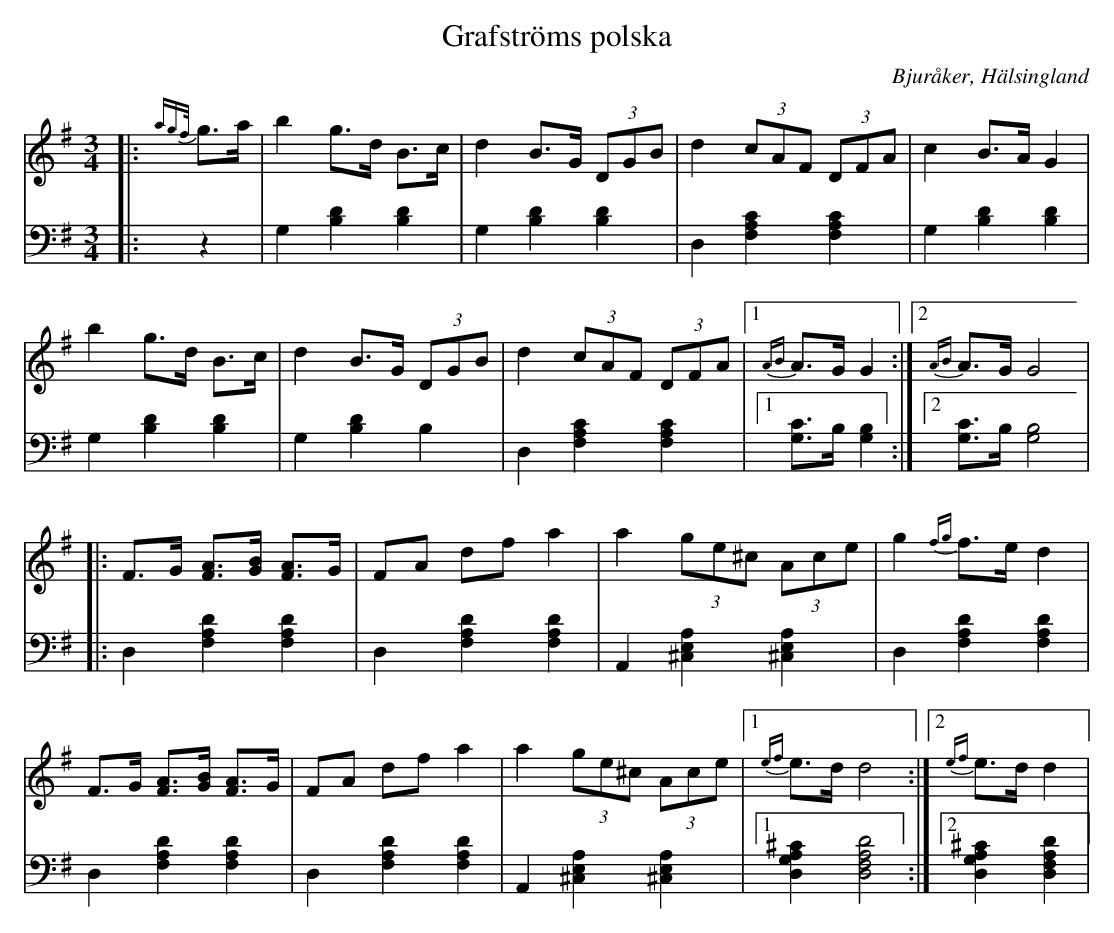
X:1
T: Grafströms polska
O: Bjuråker, Hälsingland
M: 3/4
L: 1/8
K: G
V:1
V:2
V: 1
|:{agf/}g>a|b2 g>d B>c|d2 B>G (3DGB|d2 (3cAF (3DFA|c2 B>A G2|
b2 g>d B>c|d2 B>G (3DGB|d2 (3cAF (3DFA|1 {AB}A>G G2:|2 {AB}A>G G4|
|:F>G [FA]>[GB] [FA]>G |FA df a2 |a2 (3ge^c (3Ace |g2 {fg}f>e d2 |
F>G [FA]>[GB] [FA]>G |FA df a2 |a2 (3ge^c (3Ace |1 {ef}e>d d4:|2 {ef}e>d d2|
V:2 clef=bass
|:z2 | G,2 [B,2D2] [B,2D2]| G,2 [B,2D2] [B,2D2]|D,2 [F,2A,2C2] [F,2A,2C2]| G,2 [B,2D2] [B,2D2]|
G,2 [B,2D2] [B,2D2]|G,2 [B,2D2] B,2|D,2 [F,2A,2C2] [F,2A,2C2]|1 [G,C]>B, [G,2B,2]:|2 [G,C]>B, [G,4B,4]|
|:D,2 [F,2A,2D2] [F,2A,2D2]|D,2 [F,2A,2D2] [F,2A,2D2]| A,,2 [^C,2E,2A,2] [^C,2E,2A,2]|D,2 [F,2A,2D2] [F,2A,2D2] |
D,2 [F,2A,2D2] [F,2A,2D2] | D,2 [F,2A,2D2] [F,2A,2D2] | A,,2 [^C,2E,2A,2] [^C,2E,2A,2]|1 [D,2G,2A,2^C2] [D,4F,4A,4D4]:|2 [D,2G,2A,2^C2] [D,2F,2A,2D2]|
